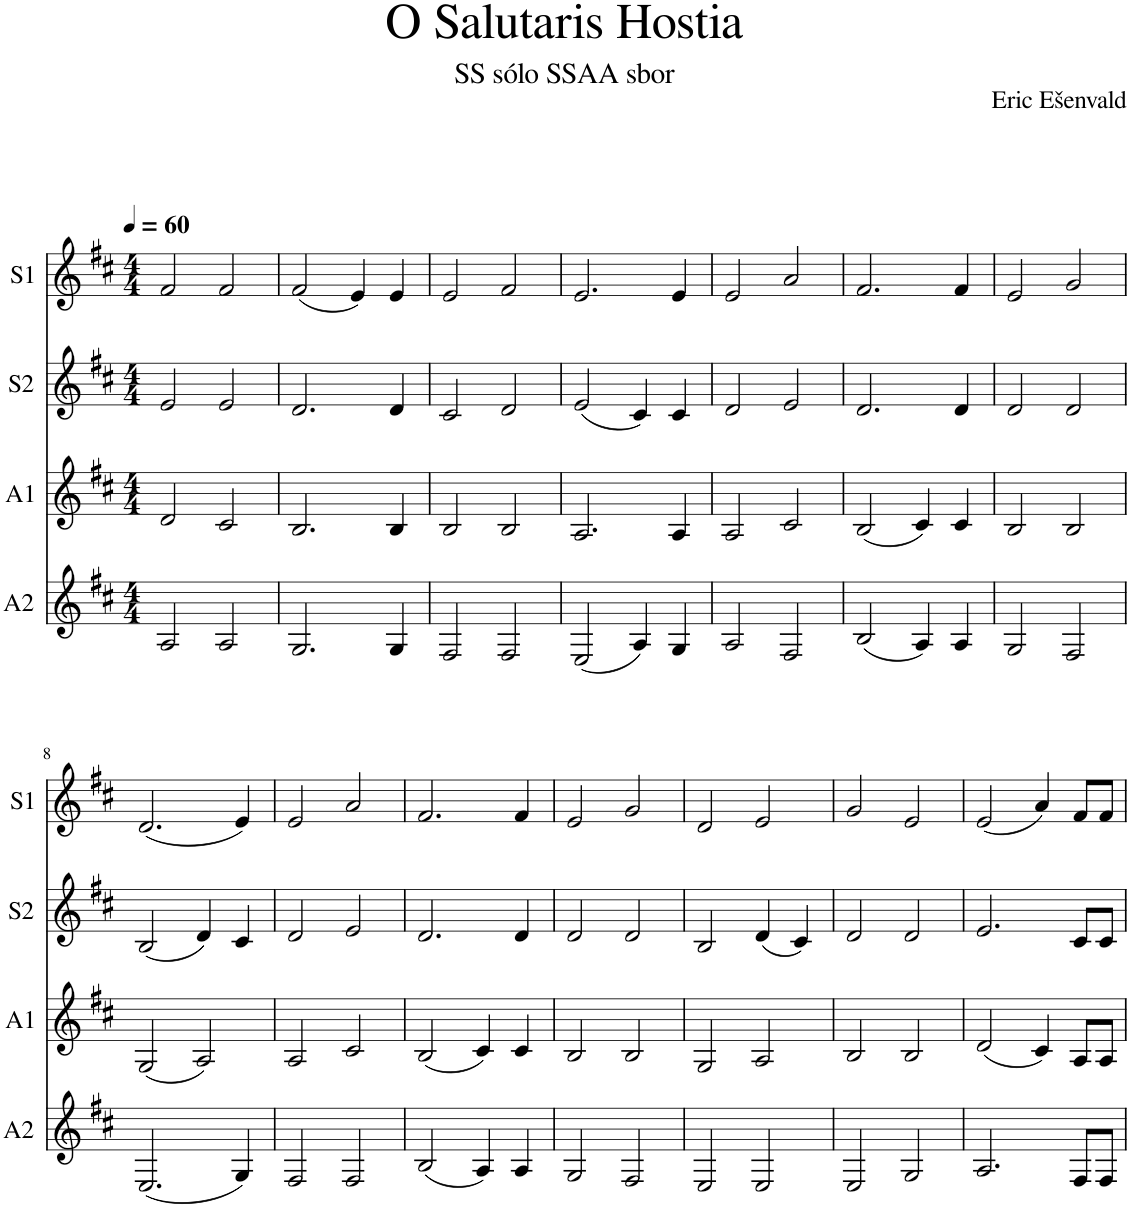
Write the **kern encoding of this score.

**kern	**kern	**kern	**kern
*part4	*part3	*part2	*part1
*staff4	*staff3	*staff2	*staff1
*I"A2	*I"A1	*I"S2	*I"S1
*I'A2	*I'A1	*I'S2	*I'S1
*clefG2	*clefG2	*clefG2	*clefG2
*k[f#c#]	*k[f#c#]	*k[f#c#]	*k[f#c#]
*M4/4	*M4/4	*M4/4	*M4/4
*MM60	*MM60	*MM60	*MM60
=1	=1	=1	=1
2A/	2d/	2e/	2f#/
2A/	2c#/	2e/	2f#/
=2	=2	=2	=2
2.G/	2.B/	2.d/	(2f#/
.	.	.	4e/)
4G/	4B/	4d/	4e/
=3	=3	=3	=3
2F#/	2B/	2c#/	2e/
2F#/	2B/	2d/	2f#/
=4	=4	=4	=4
(2E/	2.A/	(2e/	2.e/
4A/)	.	4c#/)	.
4G/	4A/	4c#/	4e/
=5	=5	=5	=5
2A/	2A/	2d/	2e/
2F#/	2c#/	2e/	2a/
=6	=6	=6	=6
(2B/	(2B/	2.d/	2.f#/
4A/)	4c#/)	.	.
4A/	4c#/	4d/	4f#/
=7	=7	=7	=7
2G/	2B/	2d/	2e/
2F#/	2B/	2d/	2g/
!!LO:LB:g=z
=8	=8	=8	=8
(2.E/	(2G/	(2B/	(2.d/
.	2A/)	4d/)	.
4G/)	.	4c#/	4e/)
=9	=9	=9	=9
2F#/	2A/	2d/	2e/
2F#/	2c#/	2e/	2a/
=10	=10	=10	=10
(2B/	(2B/	2.d/	2.f#/
4A/)	4c#/)	.	.
4A/	4c#/	4d/	4f#/
=11	=11	=11	=11
2G/	2B/	2d/	2e/
2F#/	2B/	2d/	2g/
=12	=12	=12	=12
2E/	2G/	2B/	2d/
2E/	2A/	(4d/	2e/
.	.	4c#/)	.
=13	=13	=13	=13
2E/	2B/	2d/	2g/
2G/	2B/	2d/	2e/
=14	=14	=14	=14
2.A/	(2d/	2.e/	(2e/
.	4c#/)	.	4a/)
8F#/L	8A/L	8c#/L	8f#/L
8F#/J	8A/J	8c#/J	8f#/J
=	=	=	=
*-	*-	*-	*-
